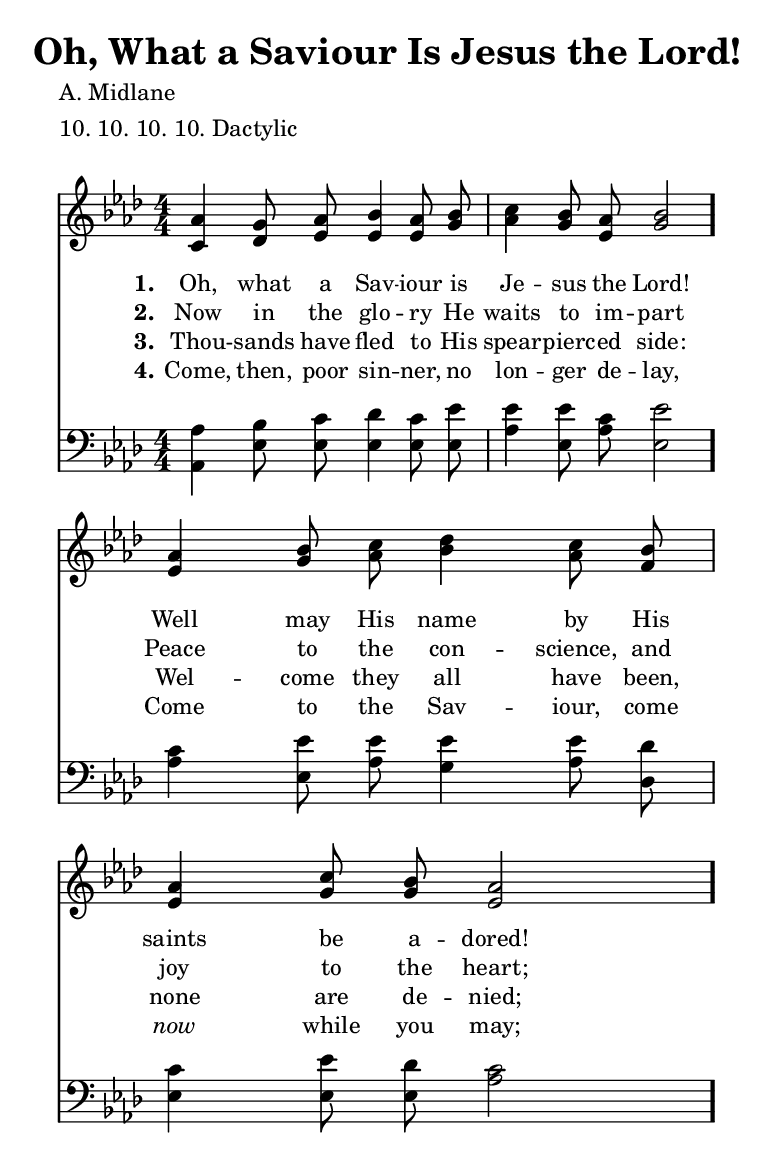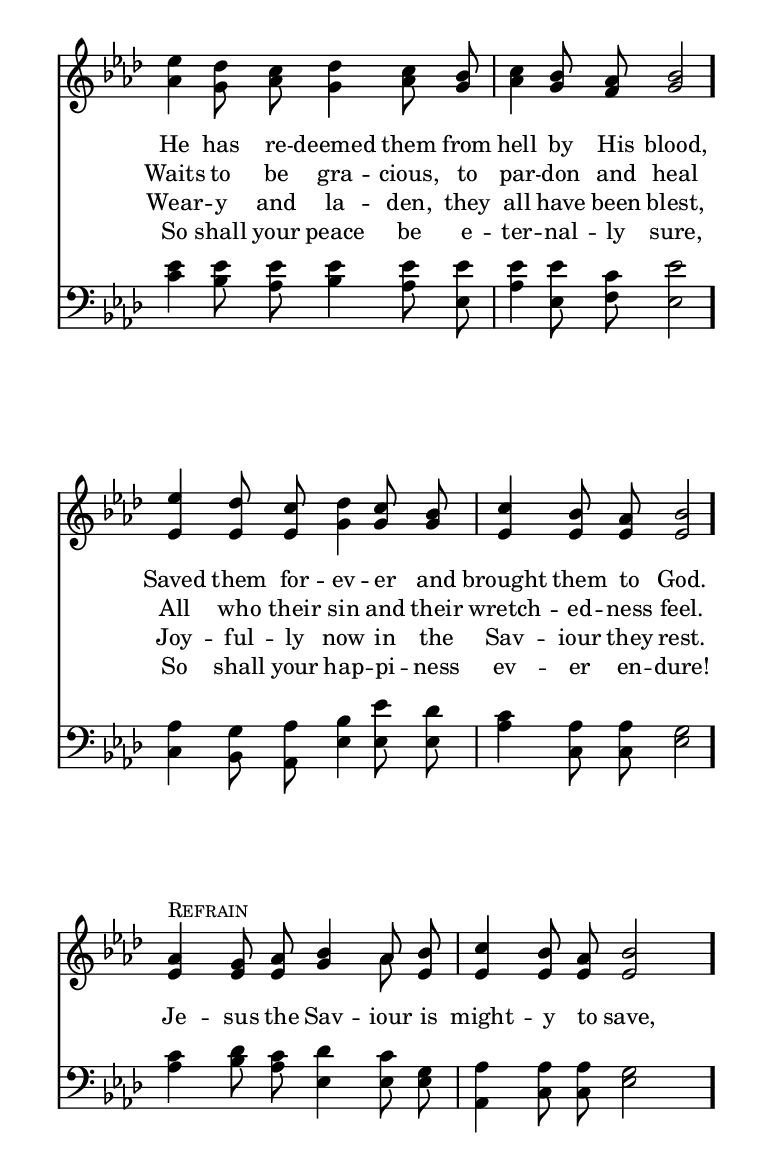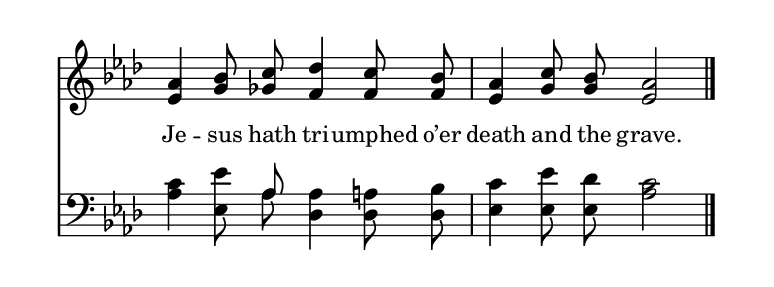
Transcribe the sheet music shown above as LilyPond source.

\include "common/global.ily"
\paper {
  \include "common/paper.ily"
}

\header{
  %gospel
  hymnnumber = "28"
  title = "Oh, What a Saviour Is Jesus the Lord!"
  tunename = "Joyfully"
  meter = "10. 10. 10. 10. Dactylic"
  poet = "A. Midlane"
  composer = ""
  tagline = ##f
}

% for fermata in MIDI
ta = { \tempo 4=72 }
tb = { \tempo 4=36 }

patternA = { c4 c8 c8 c4 c8 c8 | c4 c8 c8 c2 }

global = {
  \include "common/overrides.ily"
  \override Staff.TimeSignature.style = #'numbered
  \time 4/4
  \override Score.MetronomeMark.transparent = ##t % hide all fermata changes too
  \ta
  \key aes \major
  %\partial 4
  \autoBeamOff
}

notesSoprano = {
\global
\relative c'' {

  \changePitch \patternA { aes g aes bes aes bes | c bes aes bes }
  \changePitch \patternA { aes bes c des c bes   | aes c bes aes }
  \changePitch \patternA { ees' des c des c bes  | c bes aes bes }
  \changePitch \patternA { ees des c des c bes   | c bes aes bes }

  << s^\markup { \small \caps "Refrain" }
  \changePitch \patternA { aes g aes bes aes bes | c bes aes bes } >>
  \changePitch \patternA { aes bes c des c bes   | aes c bes aes }

  \bar "|."

}
}

notesAlto = {
\global
\relative e' {

  \changePitch \patternA { c des ees ees ees g   | aes g ees g     }
  \changePitch \patternA { ees g aes bes aes f   | ees g g ees     }
  \changePitch \patternA { aes g aes g aes g     | aes g f g       }
  \changePitch \patternA { ees ees ees g g g     | ees ees ees ees }

  \changePitch \patternA { ees ees ees g aes ees | ees ees ees ees }
  \changePitch \patternA { ees g ges f f f       | ees g g ees     }

}
}

notesTenor = {
\global
\relative a {

  \changePitch \patternA { aes bes c des c ees     | ees ees c ees }
  \changePitch \patternA { c ees ees ees ees des   | c ees des c   }
  \changePitch \patternA { ees ees ees ees ees ees | ees ees c ees }
  \changePitch \patternA { aes, g aes bes ees des  | c aes aes g   }

  \changePitch \patternA { c des c des c g         | aes aes aes g }
  \changePitch \patternA { c ees aes, aes a bes    | c ees des c   }

}
}

notesBass = {
\global
\relative f, {

  \changePitch \patternA { aes ees' ees ees ees ees | aes ees aes ees }
  \changePitch \patternA { aes ees aes g aes des,   | ees ees ees aes }
  \changePitch \patternA { c bes aes bes aes ees    | aes ees f ees   }
  \changePitch \patternA { c bes aes ees' ees ees   | aes c, c ees    }

  \changePitch \patternA { aes bes aes ees ees ees  | aes, c c ees    }
  \changePitch \patternA { aes ees aes des, des des | ees ees ees aes }

}
}

Refrain = \lyricmode {

Je -- sus the Sav -- iour is might -- y to save, \bar "."
Je -- sus hath tri -- umphed o’er death and the grave. \bar "."

}

wordsA = \lyricmode {
\set stanza = "1."

Oh, what a Sav -- iour is Je -- sus the Lord! \bar "."
Well may His name by His saints be a -- dored! \bar "."
He has re -- deemed them from hell by His blood, \bar "."
Saved them for -- ev -- er and brought them to God. \bar "."

}

wordsB = \lyricmode {
\set stanza = "2."

Now in the glo -- ry He waits to im -- part
Peace to the con -- science, and joy to the heart;
Waits to be gra -- cious, to par -- don and heal
All who their sin and their wretch -- ed -- ness feel.

\Refrain

}

wordsC = \lyricmode {
\set stanza = "3."

Thou -- sands have fled to His spear -- pierc -- ed side:
Wel -- come they all have been, none are de -- nied;
Wear -- y and la -- den, they all have been blest,
Joy -- ful -- ly now in the Sav -- iour they rest.

}

wordsD = \lyricmode {
\set stanza = "4."

Come, then, poor sin -- ner, no lon -- ger de -- lay,
Come to the Sav -- iour, come { \italicsOn } now { \italicsOff } while you may;
So shall your peace be e -- ter -- nal -- ly sure,
So shall your hap -- pi -- ness ev -- er en -- dure!

}

\score {
  \context ChoirStaff <<
    \context Staff = upper <<
      \set Staff.autoBeaming = ##f
      \set ChoirStaff.systemStartDelimiter = #'SystemStartBar
      \set ChoirStaff.printPartCombineTexts = ##f
      \partcombine #'(2 . 11) \notesSoprano \notesAlto
      \context NullVoice = sopranos { \voiceOne << \notesSoprano >> }
      \context Lyrics = one   \lyricsto sopranos \wordsA
      \context Lyrics = two   \lyricsto sopranos \wordsB
      \context Lyrics = three \lyricsto sopranos \wordsC
      \context Lyrics = four  \lyricsto sopranos \wordsD
      %\context Lyrics = five  \lyricsto sopranos \wordsE
    >>
    \context Staff = men <<
      \set Staff.autoBeaming = ##f
      \clef bass
      \set ChoirStaff.printPartCombineTexts = ##f
      \partcombine #'(2 . 11) \notesTenor \notesBass
    >>
  >>
  \layout {
    \include "common/layout.ily"
  }
  #(cond ((ly:get-option 'eog-midi-permitted) #{ \midi{
    \include "common/midi.ily"
  } #}))
}

\version "2.19.49"  % necessary for upgrading to future LilyPond versions.

% vi:set et ts=2 sw=2 ai nocindent syntax=lilypond:
